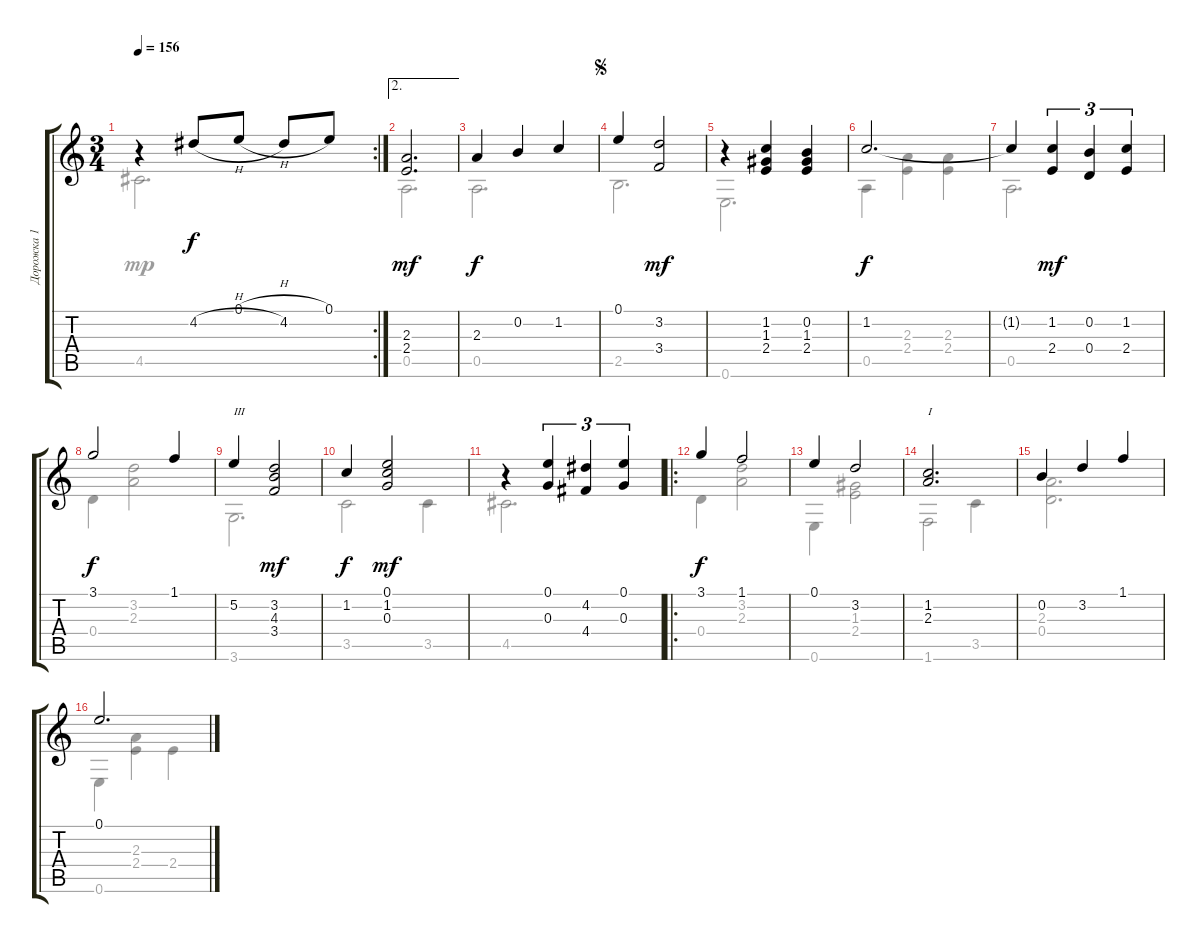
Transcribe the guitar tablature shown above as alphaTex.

\track ("Дорожка 1" "Дорожка 1") {instrument acousticguitarnylon}
\staff {score tabs}
\tuning (E4 B3 G3 D3 A2 E2) {hide}
\voice
\rc 2
\ts (3 4)
\tempo 156
\clef g2
\ks c
r.4{dy mf} 4.2{h}.8{dy f} 0.1{h}.8 4.2.8 0.1.8 |
\ae 2
(2.3 2.4).2{d dy mf} |
2.3.4{dy f} 0.2.4 1.2.4 |
\jump segno
0.1.4 (3.2 3.4).2{dy mf} |
r.4 (1.2 1.3 2.4).4 (0.2 1.3 2.4).4 |
1.2.2{d dy f} |
1.2{t}.4 (1.2 2.4).4{tu (3 2) dy mf} (0.2 0.4).4{tu (3 2)} (1.2 2.4).4{tu (3 2)} |
3.1.2{dy f} 1.1.4 |
5.2.4{txt "III"} (3.2 4.3 3.4).2{dy mf} |
1.2.4{dy f} (0.1 1.2 0.3).2{dy mf} |
r.4 (0.1 0.3).4{tu (3 2)} (4.2 4.4).4{tu (3 2)} (0.1 0.3).4{tu (3 2)} |
\ro
3.1.4{dy f} 1.1.2 |
0.1.4 3.2.2 |
(1.2 2.3).2{d txt "I"} |
0.2.4 3.2.4 1.1.4 |
0.1.2{d}
\voice
\clef g2
\ottava regular
\simile none
\ks c
4.5.2{d dy mp} |
0.5.2{d} |
0.5.2{d} |
2.5.2{d} |
0.6.2{d} |
0.5.4 (2.3 2.4).4 (2.3 2.4).4 |
0.5.2{d} |
0.4.4 (3.2 2.3).2 |
3.6.2{d} |
3.5.2 3.5.4 |
4.5.2{d} |
0.4.4 (3.2 2.3).2 |
0.6.4 (1.3 2.4).2 |
1.6.2 3.5.4 |
(2.3 0.4).2{d} |
0.6.4 (2.3 2.4).4 2.4.4
